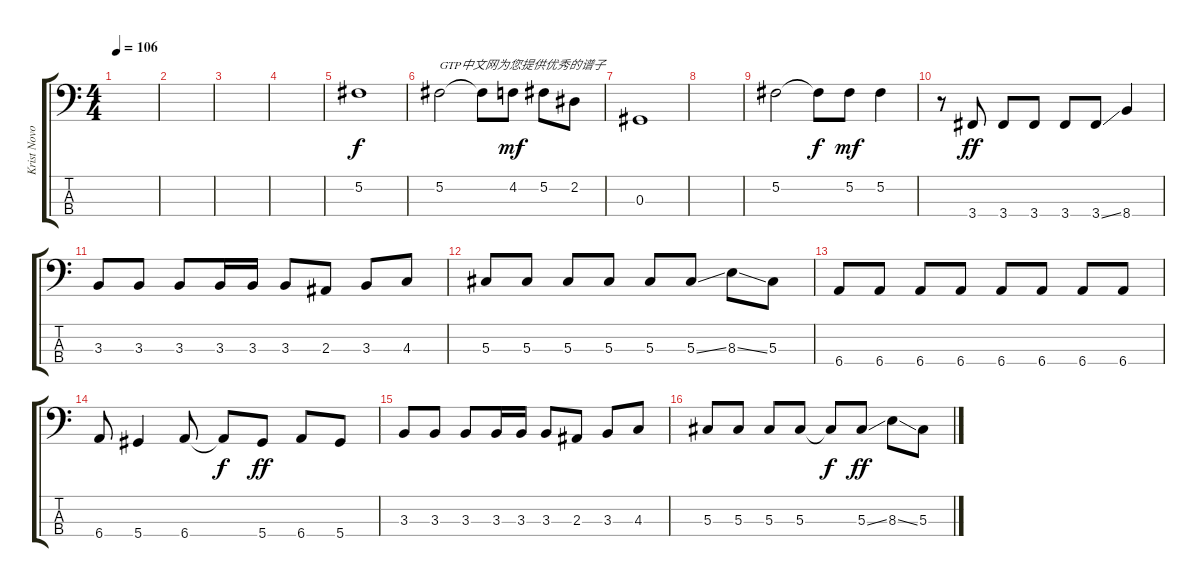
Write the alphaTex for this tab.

\track ("Krist Novoselic and His Beard" "Krist Novo") {instrument electricbasspick}
\staff {score tabs}
\tuning (Gb2 Db2 Ab1 Eb1) {hide}
\ts (4 4)
\tempo 106
\clef f4
\ks c
|
|
|
|
5.2.1 |
5.2.2{txt "GTP中文网为您提供优秀的谱子"} 5.2{t}.8{dy f} 4.2.8{dy mf} 5.2.8 2.2.8 |
0.3.1 |
|
5.2.2 5.2{t}.8{dy f} 5.2.8{dy mf} 5.2.4 |
r.8 3.4.8{dy ff} 3.4.8 3.4.8 3.4.8 3.4{ss}.8 8.4.4 |
3.3.8 3.3.8 3.3.8 3.3.16 3.3.16 3.3.8 2.3.8 3.3.8 4.3.8 |
5.3.8 5.3.8 5.3.8 5.3.8 5.3.8 5.3{ss}.8 8.3{ss}.8 5.3.8 |
6.4.8 6.4.8 6.4.8 6.4.8 6.4.8 6.4.8 6.4.8 6.4.8 |
6.4.8 5.4.4 6.4.8 6.4{t}.8{dy f} 5.4.8{dy ff} 6.4.8 5.4.8 |
3.3.8 3.3.8 3.3.8 3.3.16 3.3.16 3.3.8 2.3.8 3.3.8 4.3.8 |
5.3.8 5.3.8 5.3.8 5.3.8 5.3{t}.8{dy f} 5.3{ss}.8{dy ff} 8.3{ss}.8 5.3.8
